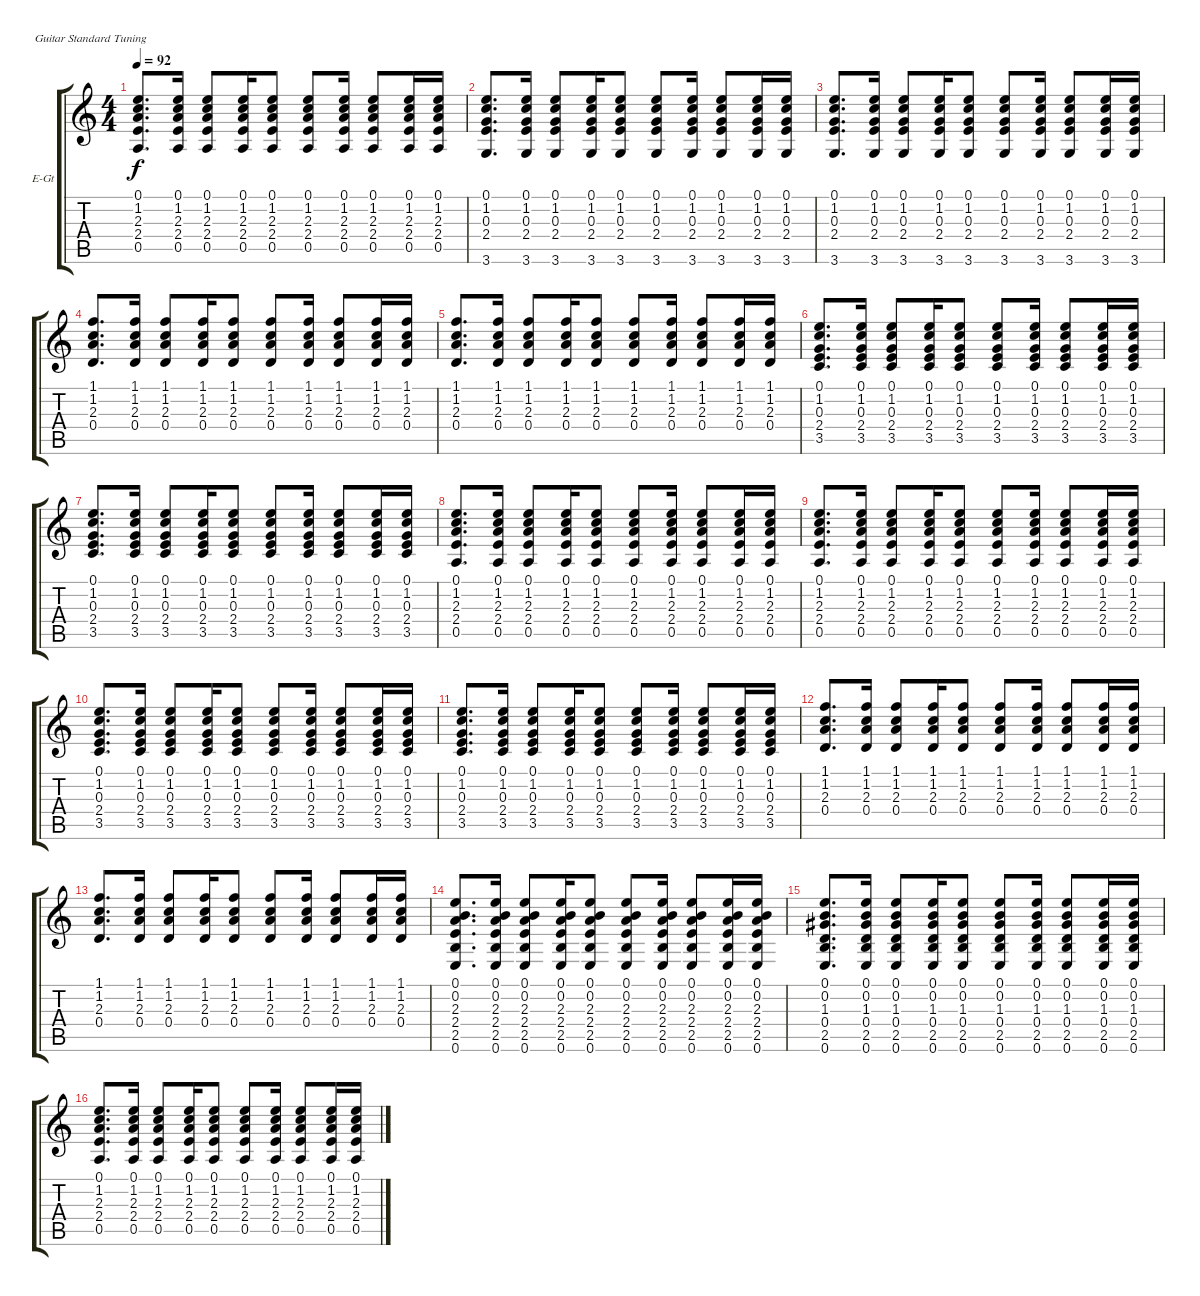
\defaultSystemsLayout 4
\bracketExtendMode groupsimilarinstruments
\firstSystemTrackNameOrientation horizontal
\otherSystemsTrackNameOrientation horizontal
\track ("Electric Guitar" "E-Gt") {mute instrument electricguitarclean}
\staff {score tabs}
\tuning (E4 B3 G3 D3 A2 E2)
\ts (4 4)
\tempo 92
\clef g2
\scale
0.25
\ks c
(0.1 1.2 2.3 2.4 0.5).8{d dy f} (0.1 1.2 2.3 2.4 0.5).16 (0.1 1.2 2.3 2.4 0.5).8 (0.1 1.2 2.3 2.4 0.5).16 (0.1 1.2 2.3 2.4 0.5).8 (0.1 1.2 2.3 2.4 0.5).8 (0.1 1.2 2.3 2.4 0.5).16 (0.1 1.2 2.3 2.4 0.5).8 (0.1 1.2 2.3 2.4 0.5).16 (0.1 1.2 2.3 2.4 0.5).16 |
\scale
0.25 (0.1 1.2 0.3 2.4 3.6).8{d} (0.1 1.2 0.3 2.4 3.6).16 (0.1 1.2 0.3 2.4 3.6).8 (0.1 1.2 0.3 2.4 3.6).16 (0.1 1.2 0.3 2.4 3.6).8 (0.1 1.2 0.3 2.4 3.6).8 (0.1 1.2 0.3 2.4 3.6).16 (0.1 1.2 0.3 2.4 3.6).8 (0.1 1.2 0.3 2.4 3.6).16 (0.1 1.2 0.3 2.4 3.6).16 |
\scale
0.25 (0.1 1.2 0.3 2.4 3.6).8{d} (0.1 1.2 0.3 2.4 3.6).16 (0.1 1.2 0.3 2.4 3.6).8 (0.1 1.2 0.3 2.4 3.6).16 (0.1 1.2 0.3 2.4 3.6).8 (0.1 1.2 0.3 2.4 3.6).8 (0.1 1.2 0.3 2.4 3.6).16 (0.1 1.2 0.3 2.4 3.6).8 (0.1 1.2 0.3 2.4 3.6).16 (0.1 1.2 0.3 2.4 3.6).16 |
\scale
0.25 (1.1 1.2 2.3 0.4).8{d} (1.1 1.2 2.3 0.4).16 (1.1 1.2 2.3 0.4).8 (1.1 1.2 2.3 0.4).16 (1.1 1.2 2.3 0.4).8 (1.1 1.2 2.3 0.4).8 (1.1 1.2 2.3 0.4).16 (1.1 1.2 2.3 0.4).8 (1.1 1.2 2.3 0.4).16 (1.1 1.2 2.3 0.4).16 |
\scale
0.25 (1.1 1.2 2.3 0.4).8{d} (1.1 1.2 2.3 0.4).16 (1.1 1.2 2.3 0.4).8 (1.1 1.2 2.3 0.4).16 (1.1 1.2 2.3 0.4).8 (1.1 1.2 2.3 0.4).8 (1.1 1.2 2.3 0.4).16 (1.1 1.2 2.3 0.4).8 (1.1 1.2 2.3 0.4).16 (1.1 1.2 2.3 0.4).16 |
\scale
0.25 (0.1 1.2 0.3 2.4 3.5).8{d} (0.1 1.2 0.3 2.4 3.5).16 (0.1 1.2 0.3 2.4 3.5).8 (0.1 1.2 0.3 2.4 3.5).16 (0.1 1.2 0.3 2.4 3.5).8 (0.1 1.2 0.3 2.4 3.5).8 (0.1 1.2 0.3 2.4 3.5).16 (0.1 1.2 0.3 2.4 3.5).8 (0.1 1.2 0.3 2.4 3.5).16 (0.1 1.2 0.3 2.4 3.5).16 |
\scale
0.25 (0.1 1.2 0.3 2.4 3.5).8{d} (0.1 1.2 0.3 2.4 3.5).16 (0.1 1.2 0.3 2.4 3.5).8 (0.1 1.2 0.3 2.4 3.5).16 (0.1 1.2 0.3 2.4 3.5).8 (0.1 1.2 0.3 2.4 3.5).8 (0.1 1.2 0.3 2.4 3.5).16 (0.1 1.2 0.3 2.4 3.5).8 (0.1 1.2 0.3 2.4 3.5).16 (0.1 1.2 0.3 2.4 3.5).16 |
\scale
0.25 (0.1 1.2 2.3 2.4 0.5).8{d} (0.1 1.2 2.3 2.4 0.5).16 (0.1 1.2 2.3 2.4 0.5).8 (0.1 1.2 2.3 2.4 0.5).16 (0.1 1.2 2.3 2.4 0.5).8 (0.1 1.2 2.3 2.4 0.5).8 (0.1 1.2 2.3 2.4 0.5).16 (0.1 1.2 2.3 2.4 0.5).8 (0.1 1.2 2.3 2.4 0.5).16 (0.1 1.2 2.3 2.4 0.5).16 |
\scale
0.25 (0.1 1.2 2.3 2.4 0.5).8{d} (0.1 1.2 2.3 2.4 0.5).16 (0.1 1.2 2.3 2.4 0.5).8 (0.1 1.2 2.3 2.4 0.5).16 (0.1 1.2 2.3 2.4 0.5).8 (0.1 1.2 2.3 2.4 0.5).8 (0.1 1.2 2.3 2.4 0.5).16 (0.1 1.2 2.3 2.4 0.5).8 (0.1 1.2 2.3 2.4 0.5).16 (0.1 1.2 2.3 2.4 0.5).16 |
\scale
0.25 (0.1 1.2 0.3 2.4 3.5).8{d} (0.1 1.2 0.3 2.4 3.5).16 (0.1 1.2 0.3 2.4 3.5).8 (0.1 1.2 0.3 2.4 3.5).16 (0.1 1.2 0.3 2.4 3.5).8 (0.1 1.2 0.3 2.4 3.5).8 (0.1 1.2 0.3 2.4 3.5).16 (0.1 1.2 0.3 2.4 3.5).8 (0.1 1.2 0.3 2.4 3.5).16 (0.1 1.2 0.3 2.4 3.5).16 |
\scale
0.25 (0.1 1.2 0.3 2.4 3.5).8{d} (0.1 1.2 0.3 2.4 3.5).16 (0.1 1.2 0.3 2.4 3.5).8 (0.1 1.2 0.3 2.4 3.5).16 (0.1 1.2 0.3 2.4 3.5).8 (0.1 1.2 0.3 2.4 3.5).8 (0.1 1.2 0.3 2.4 3.5).16 (0.1 1.2 0.3 2.4 3.5).8 (0.1 1.2 0.3 2.4 3.5).16 (0.1 1.2 0.3 2.4 3.5).16 |
\scale
0.25 (1.1 1.2 2.3 0.4).8{d} (1.1 1.2 2.3 0.4).16 (1.1 1.2 2.3 0.4).8 (1.1 1.2 2.3 0.4).16 (1.1 1.2 2.3 0.4).8 (1.1 1.2 2.3 0.4).8 (1.1 1.2 2.3 0.4).16 (1.1 1.2 2.3 0.4).8 (1.1 1.2 2.3 0.4).16 (1.1 1.2 2.3 0.4).16 |
\scale
0.25 (1.1 1.2 2.3 0.4).8{d} (1.1 1.2 2.3 0.4).16 (1.1 1.2 2.3 0.4).8 (1.1 1.2 2.3 0.4).16 (1.1 1.2 2.3 0.4).8 (1.1 1.2 2.3 0.4).8 (1.1 1.2 2.3 0.4).16 (1.1 1.2 2.3 0.4).8 (1.1 1.2 2.3 0.4).16 (1.1 1.2 2.3 0.4).16 |
\scale
0.25 (0.1 0.2 2.3 2.4 2.5 0.6).8{d} (0.1 0.2 2.3 2.4 2.5 0.6).16 (0.1 0.2 2.3 2.4 2.5 0.6).8 (0.1 0.2 2.3 2.4 2.5 0.6).16 (0.1 0.2 2.3 2.4 2.5 0.6).8 (0.1 0.2 2.3 2.4 2.5 0.6).8 (0.1 0.2 2.3 2.4 2.5 0.6).16 (0.1 0.2 2.3 2.4 2.5 0.6).8 (0.1 0.2 2.3 2.4 2.5 0.6).16 (0.1 0.2 2.3 2.4 2.5 0.6).16 |
\scale
0.25 (0.1 0.2 1.3 0.4 2.5 0.6).8{d} (0.1 0.2 1.3 0.4 2.5 0.6).16 (0.1 0.2 1.3 0.4 2.5 0.6).8 (0.1 0.2 1.3 0.4 2.5 0.6).16 (0.1 0.2 1.3 0.4 2.5 0.6).8 (0.1 0.2 1.3 0.4 2.5 0.6).8 (0.1 0.2 1.3 0.4 2.5 0.6).16 (0.1 0.2 1.3 0.4 2.5 0.6).8 (0.1 0.2 1.3 0.4 2.5 0.6).16 (0.1 0.2 1.3 0.4 2.5 0.6).16 |
\scale
0.25 (0.1 1.2 2.3 2.4 0.5).8{d} (0.1 1.2 2.3 2.4 0.5).16 (0.1 1.2 2.3 2.4 0.5).8 (0.1 1.2 2.3 2.4 0.5).16 (0.1 1.2 2.3 2.4 0.5).8 (0.1 1.2 2.3 2.4 0.5).8 (0.1 1.2 2.3 2.4 0.5).16 (0.1 1.2 2.3 2.4 0.5).8 (0.1 1.2 2.3 2.4 0.5).16 (0.1 1.2 2.3 2.4 0.5).16
